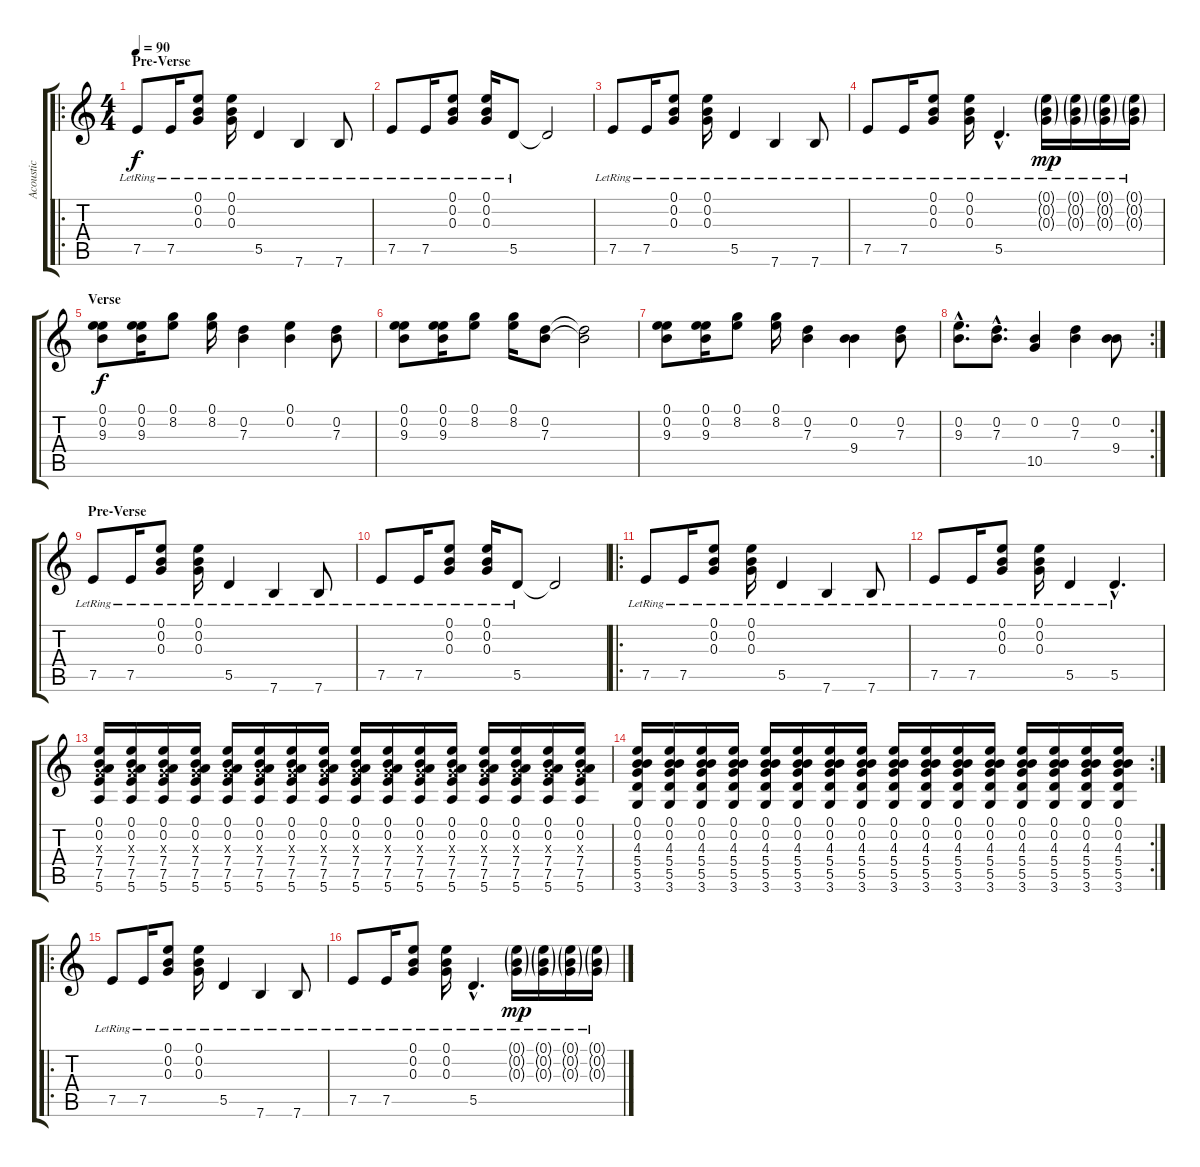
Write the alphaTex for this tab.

\track ("Acoustic" "Acoustic") {instrument acousticguitarsteel}
\staff {score tabs}
\tuning (E4 B3 G3 D3 A2 E2) {hide}
\ro
\ts (4 4)
\section ("" "Pre-Verse")
\tempo 90
\clef g2
\ks c
7.5{lr}.8{dy f instrument acousticguitarsteel} 7.5{lr}.16 (0.1{lr} 0.2{lr} 0.3{lr}).8 (0.1{lr} 0.2{lr} 0.3{lr}).16 5.5{lr}.4 7.6{lr}.4 7.6{lr}.8 |
7.5{lr}.8 7.5{lr}.16 (0.1{lr} 0.2{lr} 0.3{lr}).8 (0.1{lr} 0.2{lr} 0.3{lr}).16 5.5{lr}.8 5.5{t}.2 |
7.5{lr}.8 7.5{lr}.16 (0.1{lr} 0.2{lr} 0.3{lr}).8 (0.1{lr} 0.2{lr} 0.3{lr}).16 5.5{lr}.4 7.6{lr}.4 7.6{lr}.8 |
7.5{lr}.8 7.5{lr}.16 (0.1{lr} 0.2{lr} 0.3{lr}).8 (0.1{lr} 0.2{lr} 0.3{lr}).16 5.5{hac lr}.4{d} (0.1{g lr} 0.2{g lr} 0.3{g lr}).16{dy mp} (0.1{g lr} 0.2{g lr} 0.3{g lr}).16 (0.1{g lr} 0.2{g lr} 0.3{g lr}).16 (0.1{g lr} 0.2{g lr} 0.3{g lr}).16 |
\section ("" "Verse")
(0.1 0.2 9.3).8{dy f} (0.1 0.2 9.3).16 (0.1 8.2).8 (0.1 8.2).16 (0.2 7.3).4 (0.1 0.2).4 (0.2 7.3).8 |
(0.1 0.2 9.3).8 (0.1 0.2 9.3).16 (0.1 8.2).8 (0.1 8.2).16 (0.2 7.3).8 (0.2{t} 7.3{t}).2 |
(0.1 0.2 9.3).8 (0.1 0.2 9.3).16 (0.1 8.2).8 (0.1 8.2).16 (0.2 7.3).4 (0.2 9.4).4 (0.2 7.3).8 |
\rc 2
(0.2{hac} 9.3{hac}).8{d} (0.2{hac} 7.3{hac}).8{d} (0.2 10.5).4 (0.2 7.3).4 (0.2 9.4).8 |
\section ("" "Pre-Verse")
7.5{lr}.8 7.5{lr}.16 (0.1{lr} 0.2{lr} 0.3{lr}).8 (0.1{lr} 0.2{lr} 0.3{lr}).16 5.5{lr}.4 7.6{lr}.4 7.6{lr}.8 |
7.5{lr}.8 7.5{lr}.16 (0.1{lr} 0.2{lr} 0.3{lr}).8 (0.1{lr} 0.2{lr} 0.3{lr}).16 5.5{lr}.8 5.5{t}.2 |
\ro
7.5{lr}.8 7.5{lr}.16 (0.1{lr} 0.2{lr} 0.3{lr}).8 (0.1{lr} 0.2{lr} 0.3{lr}).16 5.5{lr}.4 7.6{lr}.4 7.6{lr}.8 |
7.5{lr}.8 7.5{lr}.16 (0.1{lr} 0.2{lr} 0.3{lr}).8 (0.1{lr} 0.2{lr} 0.3{lr}).16 5.5{lr}.4 5.5{hac lr}.4{d} |
(0.1 0.2 0.3{x} 7.4 7.5 5.6).16 (0.1 0.2 0.3{x} 7.4 7.5 5.6).16 (0.1 0.2 0.3{x} 7.4 7.5 5.6).16 (0.1 0.2 0.3{x} 7.4 7.5 5.6).16 (0.1 0.2 0.3{x} 7.4 7.5 5.6).16 (0.1 0.2 0.3{x} 7.4 7.5 5.6).16 (0.1 0.2 0.3{x} 7.4 7.5 5.6).16 (0.1 0.2 0.3{x} 7.4 7.5 5.6).16 (0.1 0.2 0.3{x} 7.4 7.5 5.6).16 (0.1 0.2 0.3{x} 7.4 7.5 5.6).16 (0.1 0.2 0.3{x} 7.4 7.5 5.6).16 (0.1 0.2 0.3{x} 7.4 7.5 5.6).16 (0.1 0.2 0.3{x} 7.4 7.5 5.6).16 (0.1 0.2 0.3{x} 7.4 7.5 5.6).16 (0.1 0.2 0.3{x} 7.4 7.5 5.6).16 (0.1 0.2 0.3{x} 7.4 7.5 5.6).16 |
\rc 2
(0.1 0.2 4.3 5.4 5.5 3.6).16 (0.1 0.2 4.3 5.4 5.5 3.6).16 (0.1 0.2 4.3 5.4 5.5 3.6).16 (0.1 0.2 4.3 5.4 5.5 3.6).16 (0.1 0.2 4.3 5.4 5.5 3.6).16 (0.1 0.2 4.3 5.4 5.5 3.6).16 (0.1 0.2 4.3 5.4 5.5 3.6).16 (0.1 0.2 4.3 5.4 5.5 3.6).16 (0.1 0.2 4.3 5.4 5.5 3.6).16 (0.1 0.2 4.3 5.4 5.5 3.6).16 (0.1 0.2 4.3 5.4 5.5 3.6).16 (0.1 0.2 4.3 5.4 5.5 3.6).16 (0.1 0.2 4.3 5.4 5.5 3.6).16 (0.1 0.2 4.3 5.4 5.5 3.6).16 (0.1 0.2 4.3 5.4 5.5 3.6).16 (0.1 0.2 4.3 5.4 5.5 3.6).16 |
\ro
7.5{lr}.8 7.5{lr}.16 (0.1{lr} 0.2{lr} 0.3{lr}).8 (0.1{lr} 0.2{lr} 0.3{lr}).16 5.5{lr}.4 7.6{lr}.4 7.6{lr}.8 |
7.5{lr}.8 7.5{lr}.16 (0.1{lr} 0.2{lr} 0.3{lr}).8 (0.1{lr} 0.2{lr} 0.3{lr}).16 5.5{hac lr}.4{d} (0.1{g lr} 0.2{g lr} 0.3{g lr}).16{dy mp} (0.1{g lr} 0.2{g lr} 0.3{g lr}).16 (0.1{g lr} 0.2{g lr} 0.3{g lr}).16 (0.1{g lr} 0.2{g lr} 0.3{g lr}).16
